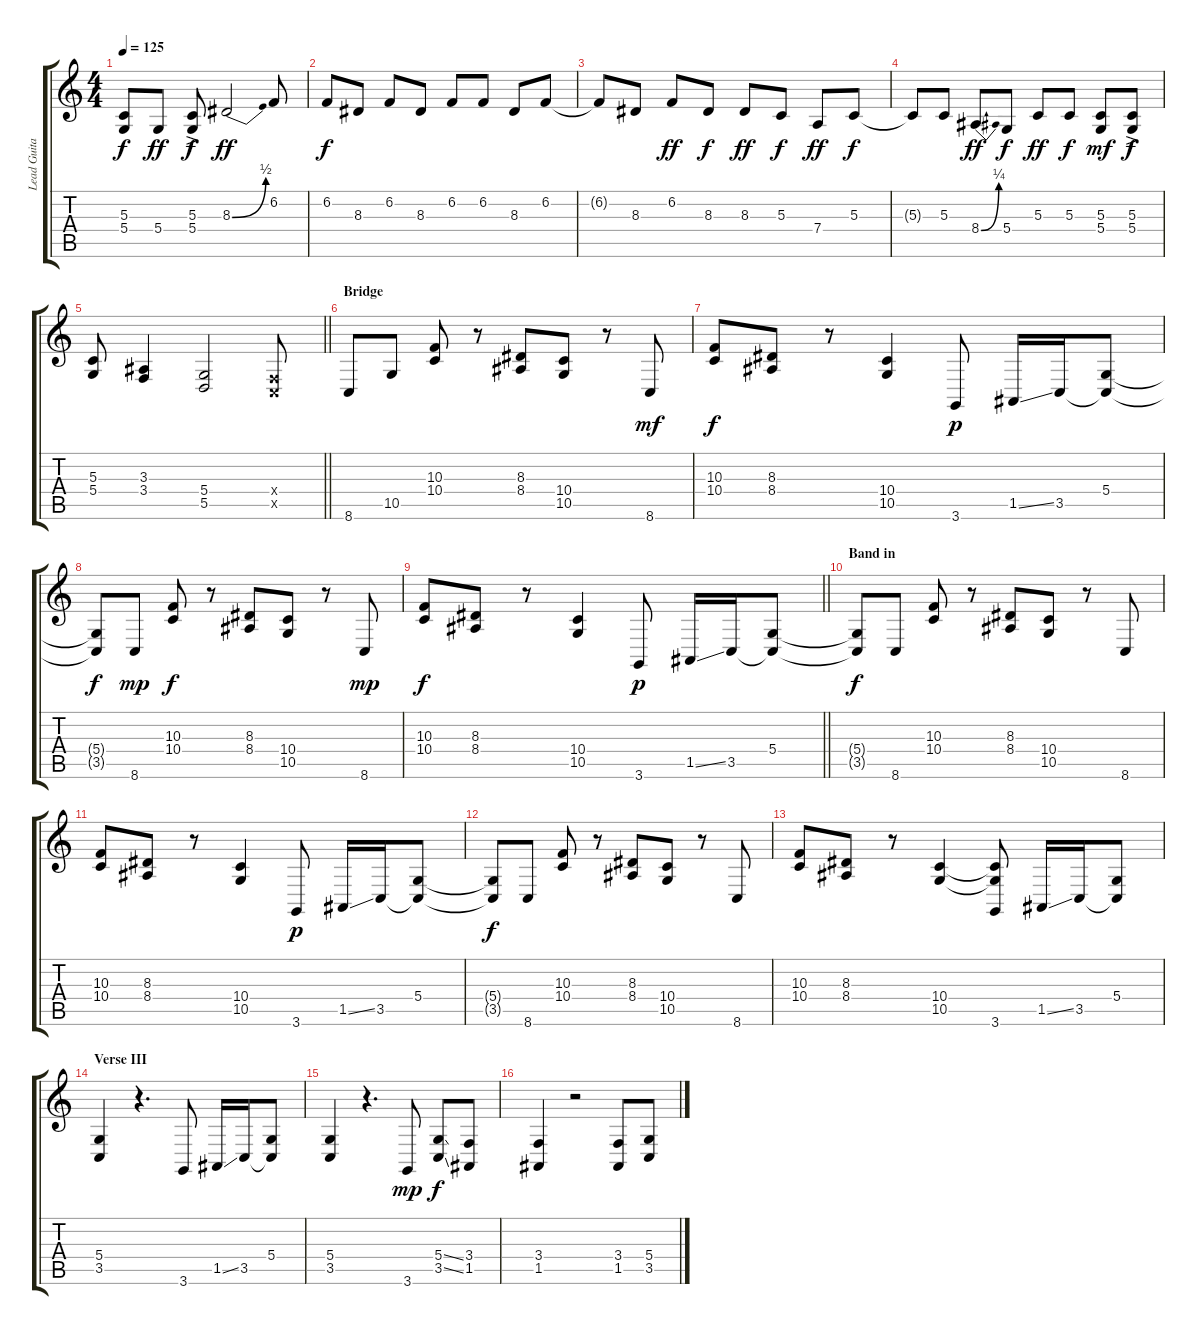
\track ("Lead Guitar" "Lead Guita") {instrument lead5charang}
\staff {score tabs}
\tuning (E4 B3 G3 D3 A2 E2) {hide}
\ts (4 4)
\tempo 125
\clef g2
\ks c
(5.3{t} 5.4{t}).8{dy f} 5.4.8{dy ff} (5.3 5.4{ac}).8{dy f} 8.3{be (bend 0 0 60 2)}.2{dy ff} 6.2.8 |
6.2.8{dy f} 8.3.8 6.2.8 8.3.8 6.2.8 6.2.8 8.3.8 6.2.8 |
6.2{t}.8 8.3.8 6.2.8{dy ff} 8.3.8{dy f} 8.3.8{dy ff} 5.3.8{dy f} 7.4.8{dy ff} 5.3.8{dy f} |
5.3{t}.8 5.3.8 8.4{be (bend 0 0 60 1)}.8{dy ff} 5.4.8{dy f} 5.3.8{dy ff} 5.3.8{dy f} (5.3 5.4).8{dy mf} (5.3 5.4{ac}).8{dy f} |
\barLineRight lightlight
(5.3 5.4).8 (3.3 3.4).4 (5.4 5.5).2 (3.4{x} 3.5{x}).8 |
\section ("" "Bridge")
8.6.8 10.5.8 (10.3 10.4).8 r.8 (8.3 8.4).8 (10.4 10.5).8 r.8 8.6.8{dy mf} |
(10.3 10.4).8{dy f} (8.3 8.4).8 r.8 (10.4 10.5).4 3.6.8{dy p} 1.5{ss}.16 3.5.16 (5.4 3.5{t}).8 |
(5.4{t} 3.5{t}).8{dy f} 8.6.8{dy mp} (10.3 10.4).8{dy f} r.8 (8.3 8.4).8 (10.4 10.5).8 r.8 8.6.8{dy mp} |
\barLineRight lightlight
(10.3 10.4).8{dy f} (8.3 8.4).8 r.8 (10.4 10.5).4 3.6.8{dy p} 1.5{ss}.16 3.5.16 (5.4 3.5{t}).8 |
\section ("" "Band in")
(5.4{t} 3.5{t}).8{dy f} 8.6.8 (10.3 10.4).8 r.8 (8.3 8.4).8 (10.4 10.5).8 r.8 8.6.8 |
(10.3 10.4).8 (8.3 8.4).8 r.8 (10.4 10.5).4 3.6.8{dy p} 1.5{ss}.16 3.5.16 (5.4 3.5{t}).8 |
(5.4{t} 3.5{t}).8{dy f} 8.6.8 (10.3 10.4).8 r.8 (8.3 8.4).8 (10.4 10.5).8 r.8 8.6.8 |
(10.3 10.4).8 (8.3 8.4).8 r.8 (10.4 10.5).4 (10.4{t} 10.5{t} 3.6).8 1.5{ss}.16 3.5.16 (5.4 3.5{t}).8 |
\section ("" "Verse III")
(5.4 3.5).4 r.4{d} 3.6.8 1.5{ss}.16 3.5.16 (5.4 3.5{t}).8 |
(5.4 3.5).4 r.4{d} 3.6.8{dy mp} (5.4{ss} 3.5{ss}).8{dy f} (3.4 1.5).8 |
(3.4 1.5).4 r.2 (3.4 1.5).8 (5.4 3.5).8
